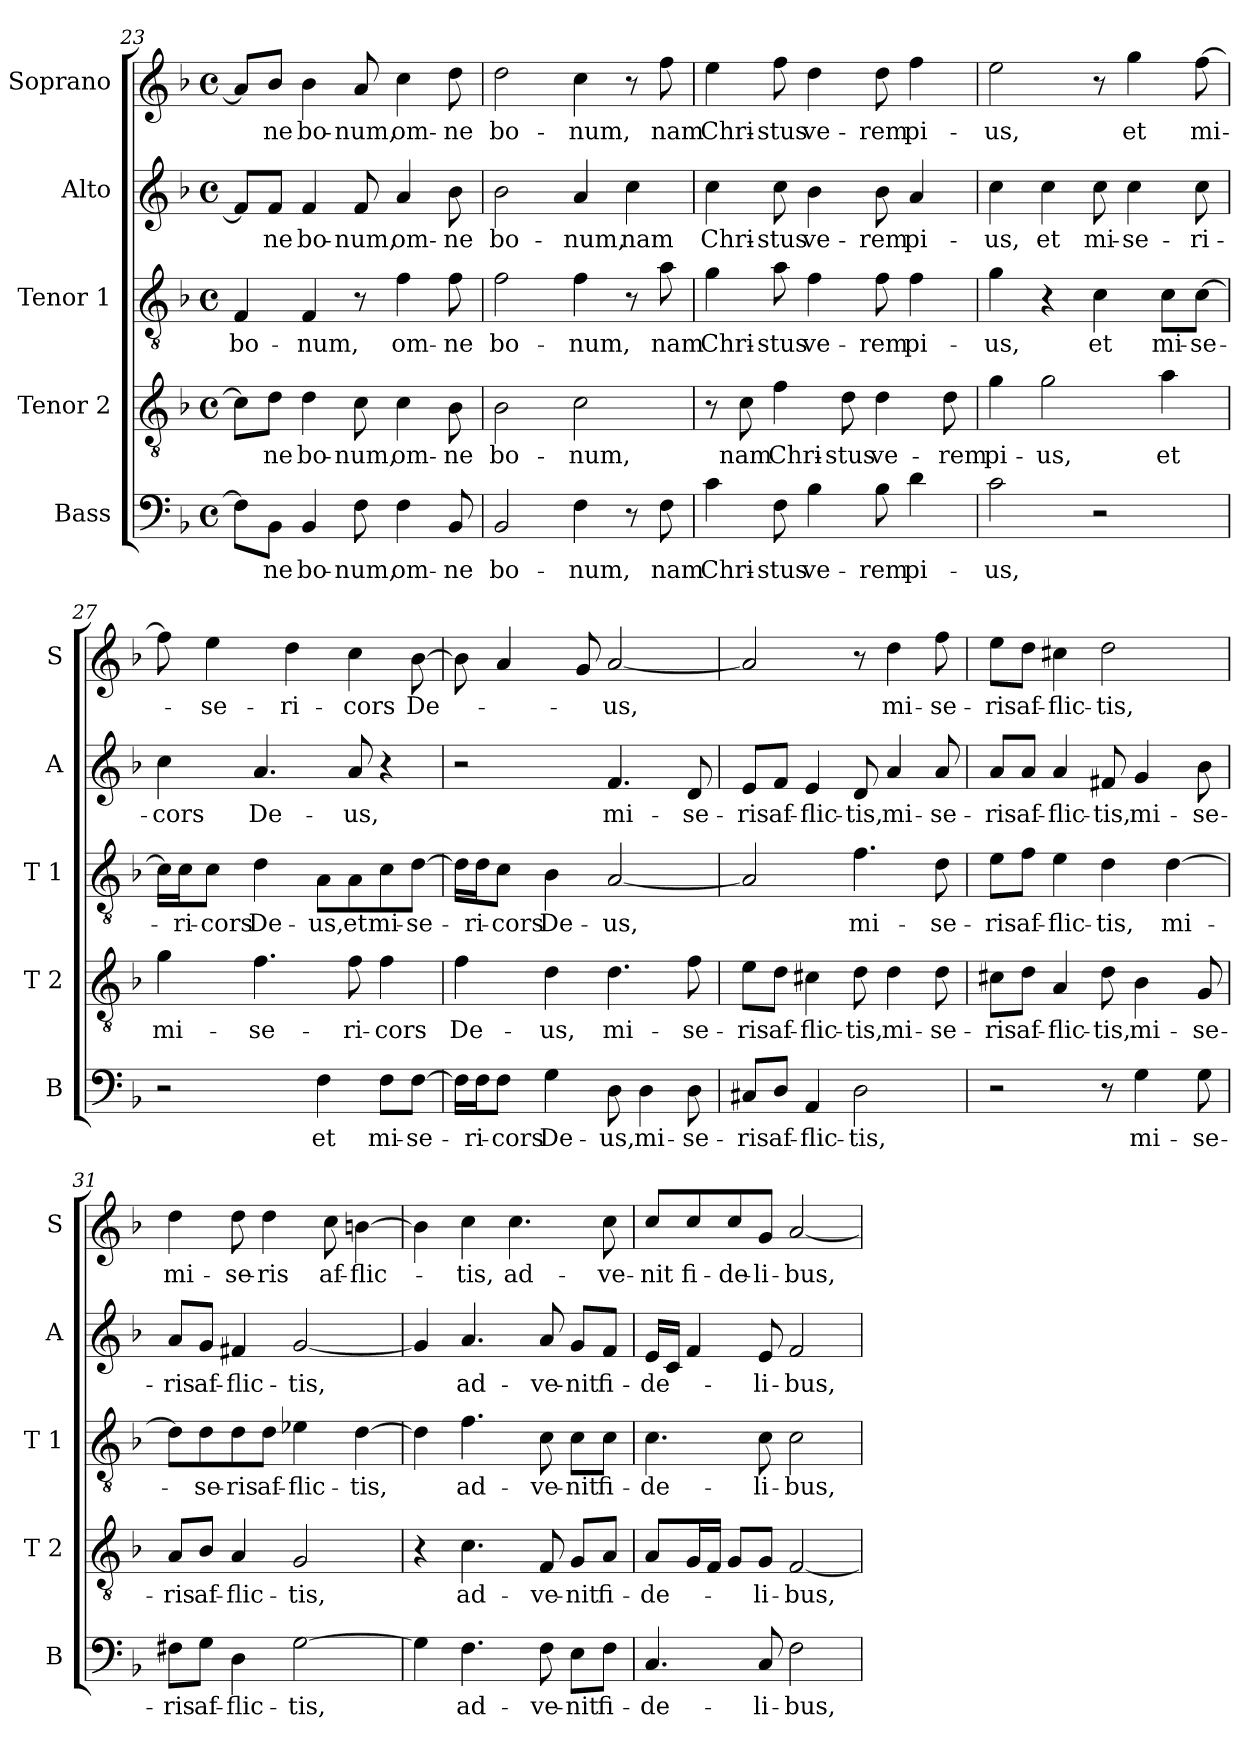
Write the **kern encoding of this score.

**kern	**text	**kern	**text	**kern	**text	**kern	**text	**kern	**text
*part5	*part5	*part4	*part4	*part3	*part3	*part2	*part2	*part1	*part1
*staff5	*staff5	*staff4	*staff4	*staff3	*staff3	*staff2	*staff2	*staff1	*staff1
*I"Bass	*	*I"Tenor 2	*	*I"Tenor 1	*	*I"Alto	*	*I"Soprano	*
*I'B	*	*I'T 2	*	*I'T 1	*	*I'A	*	*I'S	*
!!LO:LB:g=z
*clefF4	*	*clefGv2	*	*clefGv2	*	*clefG2	*	*clefG2	*
*k[b-]	*	*k[b-]	*	*k[b-]	*	*k[b-]	*	*k[b-]	*
*F:	*	*F:	*	*F:	*	*F:	*	*F:	*
*M4/4	*	*M4/4	*	*M4/4	*	*M4/4	*	*M4/4	*
*met(c)	*	*met(c)	*	*met(c)	*	*met(c)	*	*met(c)	*
=23	=23	=23	=23	=23	=23	=23	=23	=23	=23
8F\L]	.	8c\L]	.	4F/	bo-	8f/L]	.	8a/L]	.
8BB-\J	-ne	8d\J	-ne	.	.	8f/J	-ne	8b-/J	-ne
4BB-/	bo-	4d\	bo-	4F/	-num,	4f/	bo-	4b-\	bo-
8F\	-num,	8c\	-num,	8r	.	8f/	-num,	8a/	-num,
4F\	om-	4c\	om-	4f\	om-	4a/	om-	4cc\	om-
8BB-/	-ne	8B-\	-ne	8f\	-ne	8b-\	-ne	8dd\	-ne
=24	=24	=24	=24	=24	=24	=24	=24	=24	=24
2BB-/	bo-	2B-\	bo-	2f\	bo-	2b-\	bo-	2dd\	bo-
4F\	-num,	2c\	-num,	4f\	-num,	4a/	-num,	4cc\	-num,
8r	.	.	.	8r	.	4cc\	nam	8r	.
8F\	nam	.	.	8a\	nam	.	.	8ff\	nam
=25	=25	=25	=25	=25	=25	=25	=25	=25	=25
4c\	Chri-	8r	.	4g\	Chri-	4cc\	Chri-	4ee\	Chri-
.	.	8c\	nam	.	.	.	.	.	.
8F\	-stus	4f\	Chri-	8a\	-stus	8cc\	-stus	8ff\	-stus
4B-\	ve-	.	.	4f\	ve-	4b-\	ve-	4dd\	ve-
.	.	8d\	-stus	.	.	.	.	.	.
8B-\	-rem	4d\	ve-	8f\	-rem	8b-\	-rem	8dd\	-rem
4d\	pi-	.	.	4f\	pi-	4a/	pi-	4ff\	pi-
.	.	8d\	-rem	.	.	.	.	.	.
=26	=26	=26	=26	=26	=26	=26	=26	=26	=26
2c\	-us,	4g\	pi-	4g\	-us,	4cc\	-us,	2ee\	-us,
.	.	2g\	-us,	4r	.	4cc\	et	.	.
2r	.	.	.	4c\	et	8cc\	mi-	8r	.
.	.	.	.	.	.	4cc\	-se-	4gg\	et
.	.	4a\	et	8c\L	mi-	.	.	.	.
.	.	.	.	[8c\J	-se-	8cc\	-ri-	[8ff\	mi-
!!LO:PB:g=z
=27	=27	=27	=27	=27	=27	=27	=27	=27	=27
2r	.	4g\	mi-	16c\LL]	.	4cc\	-cors	8ff\]	.
.	.	.	.	16c\J	-ri-	.	.	.	.
.	.	.	.	8c\J	-cors	.	.	4ee\	-se-
.	.	4.f\	-se-	4d\	De-	4.a/	De-	.	.
.	.	.	.	.	.	.	.	4dd\	-ri-
4F\	et	.	.	8A\L	-us,	.	.	.	.
.	.	8f\	-ri-	8A\	et	8a/	-us,	4cc\	-cors
8F\L	mi-	4f\	-cors	8c\	mi-	4r	.	.	.
[8F\J	-se-	.	.	[8d\J	-se-	.	.	[8b-\	De-
=28	=28	=28	=28	=28	=28	=28	=28	=28	=28
16F\LL]	.	4f\	De-	16d\LL]	.	2r	.	8b-\]	.
16F\J	-ri-	.	.	16d\J	-ri-	.	.	.	.
8F\J	-cors	.	.	8c\J	-cors	.	.	4a/	.
4G\	De-	4d\	-us,	4B-\	De-	.	.	.	.
.	.	.	.	.	.	.	.	8g/	.
8D\	-us,	4.d\	mi-	[2A/	-us,	4.f/	mi-	[2a/	-us,
4D\	mi-	.	.	.	.	.	.	.	.
8D\	-se-	8f\	-se-	.	.	8d/	-se-	.	.
=29	=29	=29	=29	=29	=29	=29	=29	=29	=29
8C#X/L	-ris	8e\L	-ris	2A/]	.	8e/L	-ris	2a/]	.
8D/J	af-	8d\J	af-	.	.	8f/J	af-	.	.
4AA/	-flic-	4c#X\	-flic-	.	.	4e/	-flic-	.	.
2D\	-tis,	8d\	-tis,	4.f\	mi-	8d/	-tis,	8r	.
.	.	4d\	mi-	.	.	4a/	mi-	4dd\	mi-
.	.	8d\	-se-	8d\	-se-	8a/	-se-	8ff\	-se-
!!LO:LB:g=z
=30	=30	=30	=30	=30	=30	=30	=30	=30	=30
2r	.	8c#X\L	-ris	8e\L	-ris	8a/L	-ris	8ee\L	-ris
.	.	8d\J	af-	8f\J	af-	8a/J	af-	8dd\J	af-
.	.	4A/	-flic-	4e\	-flic-	4a/	-flic-	4cc#X\	-flic-
8r	.	8d\	-tis,	4d\	-tis,	8f#X/	-tis,	2dd\	-tis,
4G\	mi-	4B-\	mi-	.	.	4g/	mi-	.	.
.	.	.	.	[4d\	mi-	.	.	.	.
8G\	-se-	8G/	-se-	.	.	8b-\	-se-	.	.
=31	=31	=31	=31	=31	=31	=31	=31	=31	=31
8F#X\L	-ris	8A/L	-ris	8d\L]	.	8a/L	-ris	4dd\	mi-
8G\J	af-	8B-/J	af-	8d\	-se-	8g/J	af-	.	.
4D\	-flic-	4A/	-flic-	8d\	-ris	4f#X/	-flic-	8dd\	-se-
.	.	.	.	8d\J	af-	.	.	4dd\	-ris
[2G\	-tis,	2G/	-tis,	4e-X\	-flic-	[2g/	-tis,	.	.
.	.	.	.	.	.	.	.	8cc\	af-
.	.	.	.	[4d\	-tis,	.	.	[4bn\	-flic-
=32	=32	=32	=32	=32	=32	=32	=32	=32	=32
4G\]	.	4r	.	4d\]	.	4g/]	.	4b\]	.
4.F\	ad-	4.c\	ad-	4.f\	ad-	4.a/	ad-	4cc\	-tis,
.	.	.	.	.	.	.	.	4.cc\	ad-
8F\	-ve-	8F/	-ve-	8c\	-ve-	8a/	-ve-	.	.
8E\L	-nit	8G/L	-nit	8c\L	-nit	8g/L	-nit	.	.
8F\J	fi-	8A/J	fi-	8c\J	fi-	8f/J	fi-	8cc\	-ve-
=33	=33	=33	=33	=33	=33	=33	=33	=33	=33
4.C/	-de-	8A/L	-de-	4.c\	-de-	16e/LL	-de-	8cc/L	-nit
.	.	.	.	.	.	16c/JJ	.	.	.
.	.	16G/L	.	.	.	4f/	.	8cc/	fi-
.	.	16F/JJ	.	.	.	.	.	.	.
.	.	8G/L	.	.	.	.	.	8cc/	-de-
8C/	-li-	8G/J	-li-	8c\	-li-	8e/	-li-	8g/J	-li-
2F\	-bus,	[2F/	-bus,	2c\	-bus,	2f/	-bus,	[2a/	-bus,
=	=	=	=	=	=	=	=	=	=
*-	*-	*-	*-	*-	*-	*-	*-	*-	*-
